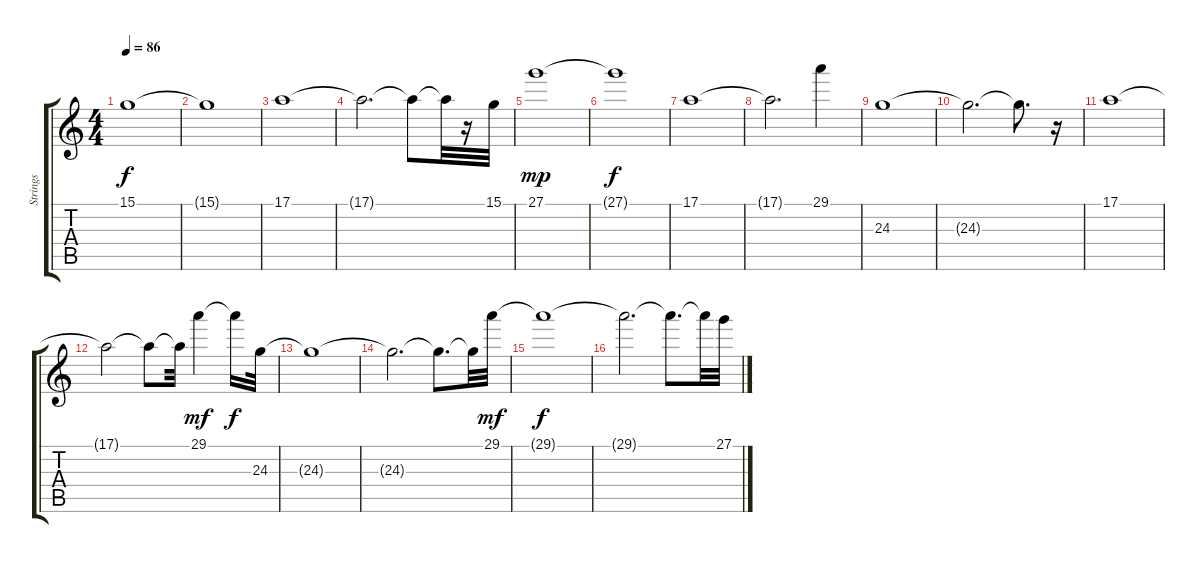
\track ("Strings" "Strings") {instrument stringensemble1}
\staff {score tabs}
\tuning (E4 B3 G3 D3 A2 E2) {hide}
\ts (4 4)
\tempo 86
\clef g2
\ks c
15.1{t}.1{dy f} |
15.1{t}.1 |
17.1.1 |
17.1{t}.2{d} 17.1{t}.8 17.1{t}.32 r.16 15.1.32 |
27.1.1{dy mp} |
27.1{t}.1{dy f} |
17.1.1 |
17.1{t}.2{d} 29.1.4 |
24.3.1 |
24.3{t}.2{d} 24.3{t}.8{d} r.16 |
17.1.1 |
17.1{t}.2 17.1{t}.8 17.1{t}.32 29.1.4{dy mf} 29.1{t}.16{dy f} 24.3.32 |
24.3{t}.1 |
24.3{t}.2{d} 24.3{t}.8{d} 24.3{t}.32 29.1.32{dy mf} |
29.1{t}.1{dy f} |
29.1{t}.2{d} 29.1{t}.8{d} 29.1{t}.32 27.1.32
